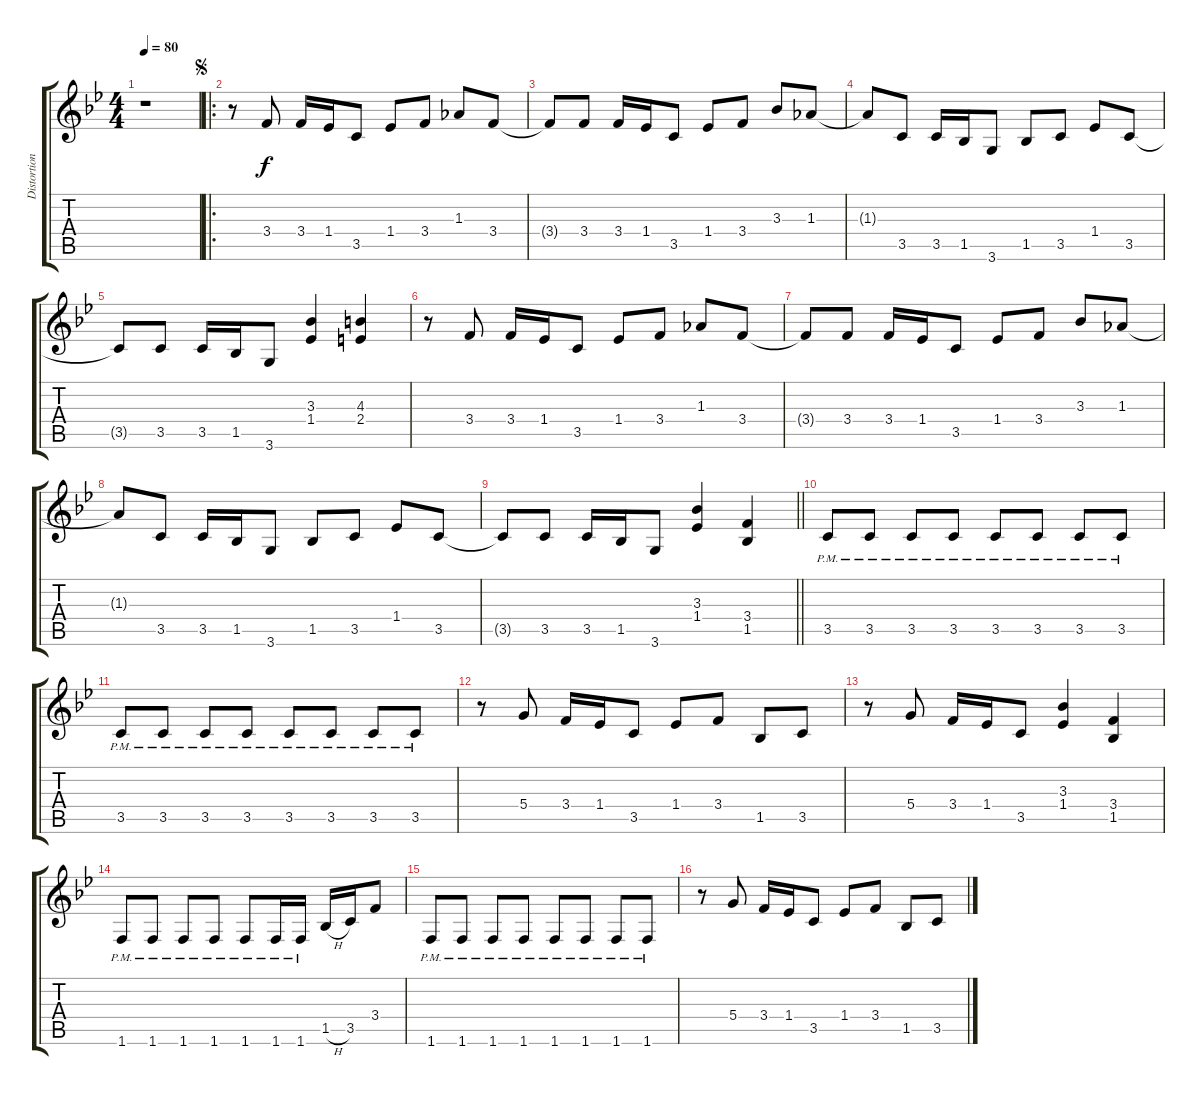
\track ("Distortion" "Distortion") {instrument distortionguitar}
\staff {score tabs}
\tuning (E4 B3 G3 D3 A2 E2) {hide}
\ts (4 4)
\tempo 80
\clef g2
\ks bb
r.1{dy f instrument distortionguitar} |
\ro
\jump segno
r.8 3.4.8 3.4.16 1.4.16 3.5.8 1.4.8 3.4.8 1.3.8 3.4.8 |
3.4{t}.8 3.4.8 3.4.16 1.4.16 3.5.8 1.4.8 3.4.8 3.3.8 1.3.8 |
1.3{t}.8 3.5.8 3.5.16 1.5.16 3.6.8 1.5.8 3.5.8 1.4.8 3.5.8 |
3.5{t}.8 3.5.8 3.5.16 1.5.16 3.6.8 (3.3 1.4).4 (4.3 2.4).4 |
r.8 3.4.8 3.4.16 1.4.16 3.5.8 1.4.8 3.4.8 1.3.8 3.4.8 |
3.4{t}.8 3.4.8 3.4.16 1.4.16 3.5.8 1.4.8 3.4.8 3.3.8 1.3.8 |
1.3{t}.8 3.5.8 3.5.16 1.5.16 3.6.8 1.5.8 3.5.8 1.4.8 3.5.8 |
\barLineRight lightlight
3.5{t}.8 3.5.8 3.5.16 1.5.16 3.6.8 (3.3 1.4).4 (3.4 1.5).4 |
3.5{pm}.8 3.5{pm}.8 3.5{pm}.8 3.5{pm}.8 3.5{pm}.8 3.5{pm}.8 3.5{pm}.8 3.5{pm}.8 |
3.5{pm}.8 3.5{pm}.8 3.5{pm}.8 3.5{pm}.8 3.5{pm}.8 3.5{pm}.8 3.5{pm}.8 3.5{pm}.8 |
r.8 5.4.8 3.4.16 1.4.16 3.5.8 1.4.8 3.4.8 1.5.8 3.5.8 |
r.8 5.4.8 3.4.16 1.4.16 3.5.8 (3.3 1.4).4 (3.4 1.5).4 |
1.6{pm}.8 1.6{pm}.8 1.6{pm}.8 1.6{pm}.8 1.6{pm}.8 1.6{pm}.16 1.6{pm}.16 1.5{h}.16 3.5.16 3.4.8 |
1.6{pm}.8 1.6{pm}.8 1.6{pm}.8 1.6{pm}.8 1.6{pm}.8 1.6{pm}.8 1.6{pm}.8 1.6{pm}.8 |
r.8 5.4.8 3.4.16 1.4.16 3.5.8 1.4.8 3.4.8 1.5.8 3.5.8
